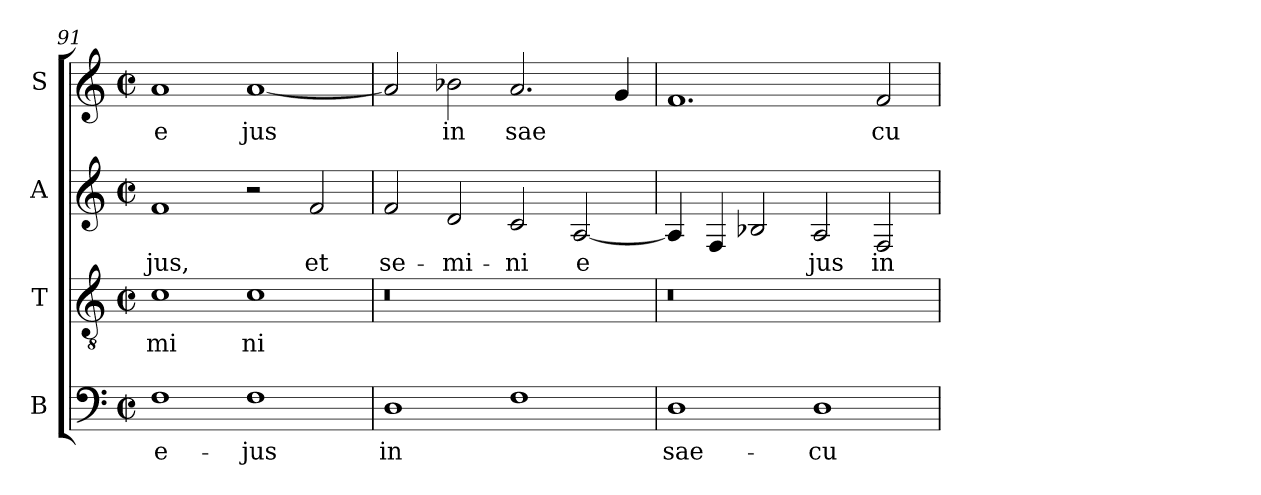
**kern	**text	**kern	**text	**kern	**text	**kern	**text
*part4	*part4	*part3	*part3	*part2	*part2	*part1	*part1
*staff4	*staff4	*staff3	*staff3	*staff2	*staff2	*staff1	*staff1
*I"B	*	*I"T	*	*I"A	*	*I"S	*
*I'B	*	*I'T	*	*I'A	*	*I'S	*
*clefF4	*	*clefGv2	*	*clefG2	*	*clefG2	*
*k[]	*	*k[]	*	*k[]	*	*k[]	*
*C:	*	*C:	*	*C:	*	*C:	*
*M2/2	*	*M2/2	*	*M2/2	*	*M2/2	*
*met(c|)	*	*met(c|)	*	*met(c|)	*	*met(c|)	*
=91	=91	=91	=91	=91	=91	=91	=91
!	!LO:LY:b:cj	!	!LO:LY:b:cj	!	!LO:LY:b:cj	!	!LO:LY:b:cj
1F	e-	1c	mi	1f	-jus,	1a	e
!	!LO:LY:b:cj	!	!LO:LY:b:cj	!	!	!	!LO:LY:b:cj
1F	-jus	1c	ni	2r	.	[<1a	jus
!	!	!	!	!	!LO:LY:b:cj	!	!
.	.	.	.	2f/	et	.	.
=92	=92	=92	=92	=92	=92	=92	=92
!	!LO:LY:b:cj	!	!	!	!LO:LY:b:cj	!	!LO:LY:b:cj
1D	in	0r	.	2f/	se-	2a/]	.
!	!	!	!	!	!LO:LY:b:cj	!	!LO:LY:b:cj
.	.	.	.	2d/	-mi-	2b-X\	in
!	!LO:LY:b:cj	!	!	!	!LO:LY:b:cj	!	!LO:LY:b:cj
1F	.	.	.	2c/	-ni	2.a/	sae
!	!	!	!	!	!LO:LY:b:cj	!	!
.	.	.	.	[<2A/	e-	.	.
!	!	!	!	!	!	!	!LO:LY:b:cj
.	.	.	.	.	.	4g/	.
=93	=93	=93	=93	=93	=93	=93	=93
!	!LO:LY:b:cj	!	!	!	!LO:LY:b:cj	!	!LO:LY:b:cj
1D	sae-	0r	.	4A/]	--	1.f	.
!	!	!	!	!	!LO:LY:b:cj	!	!
.	.	.	.	4F/	--	.	.
!	!	!	!	!	!LO:LY:b:cj	!	!
.	.	.	.	2B-/	--	.	.
!	!LO:LY:b:cj	!	!	!	!LO:LY:b:cj	!	!
1D	-cu-	.	.	2A/	-jus	.	.
!	!	!	!	!	!LO:LY:b:cj	!	!LO:LY:b:cj
.	.	.	.	2F/	in	2f/	cu
=	=	=	=	=	=	=	=
*-	*-	*-	*-	*-	*-	*-	*-
